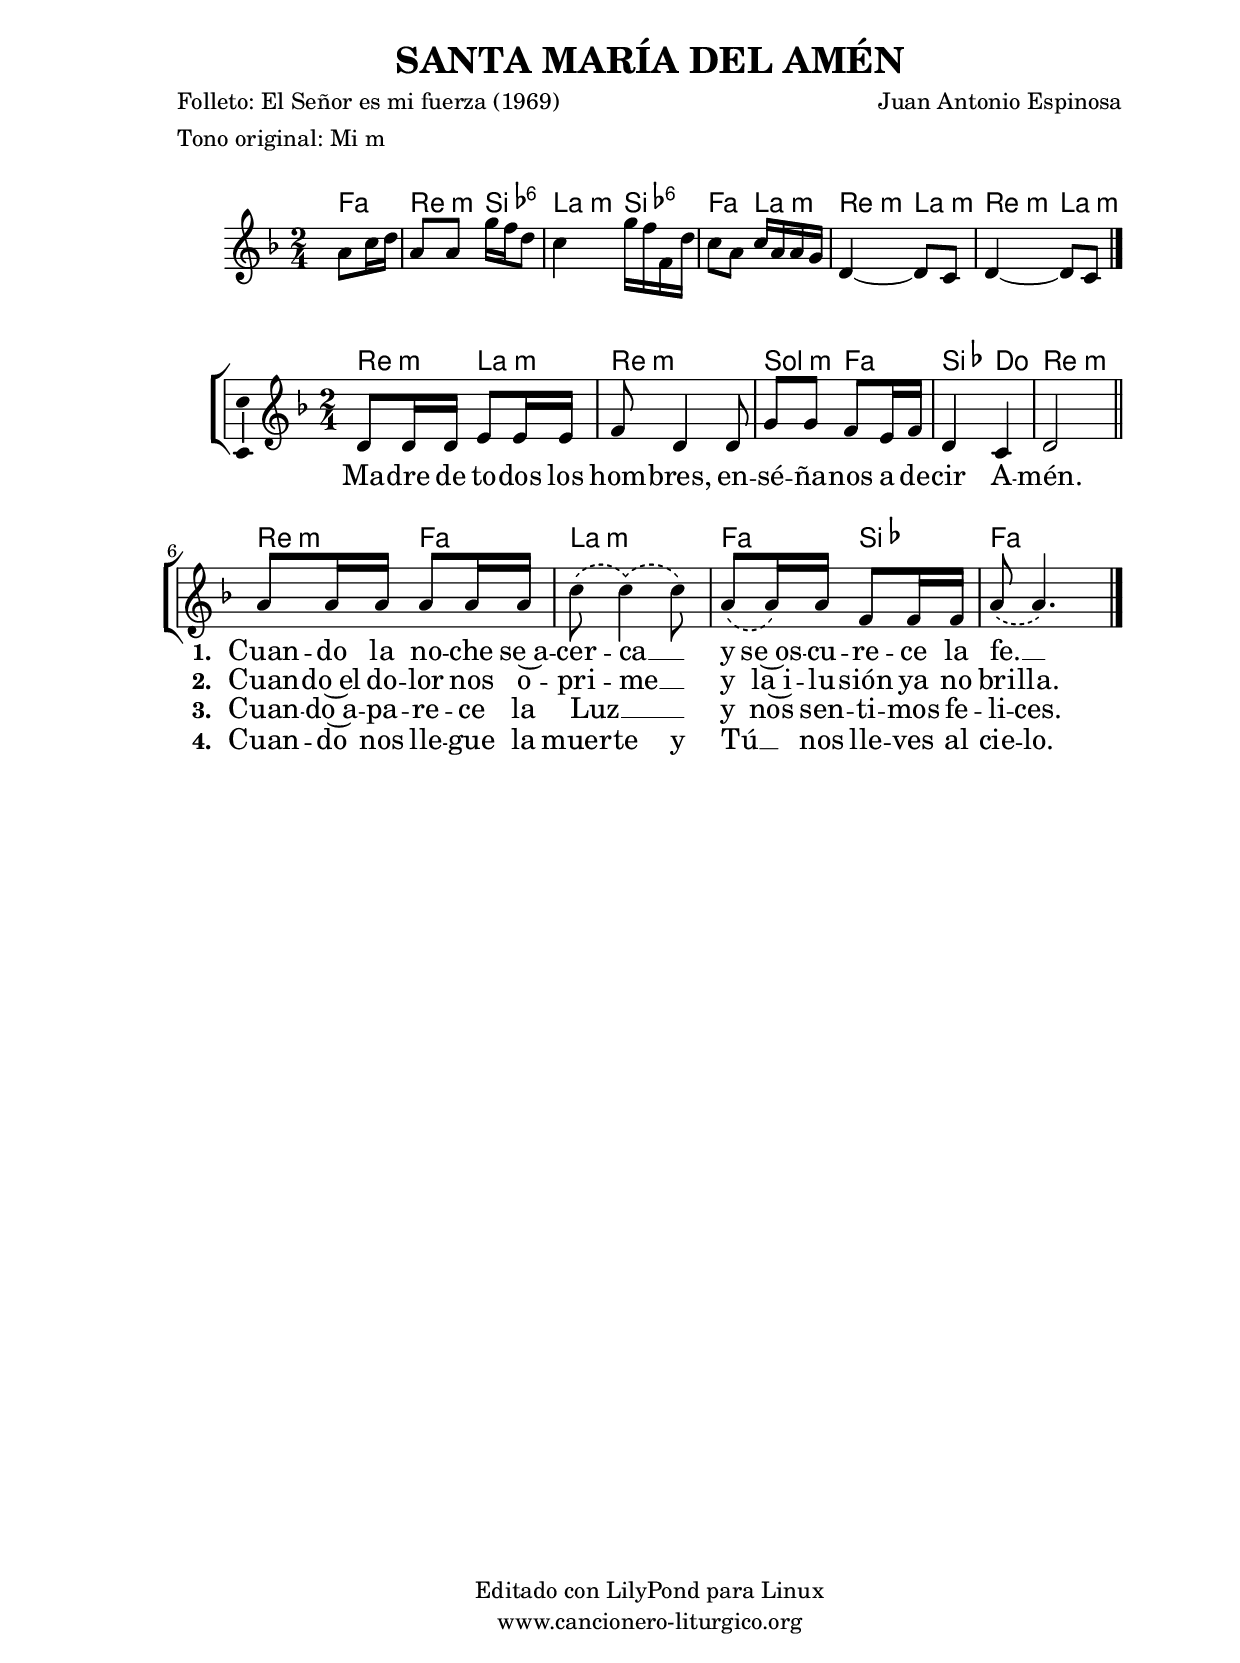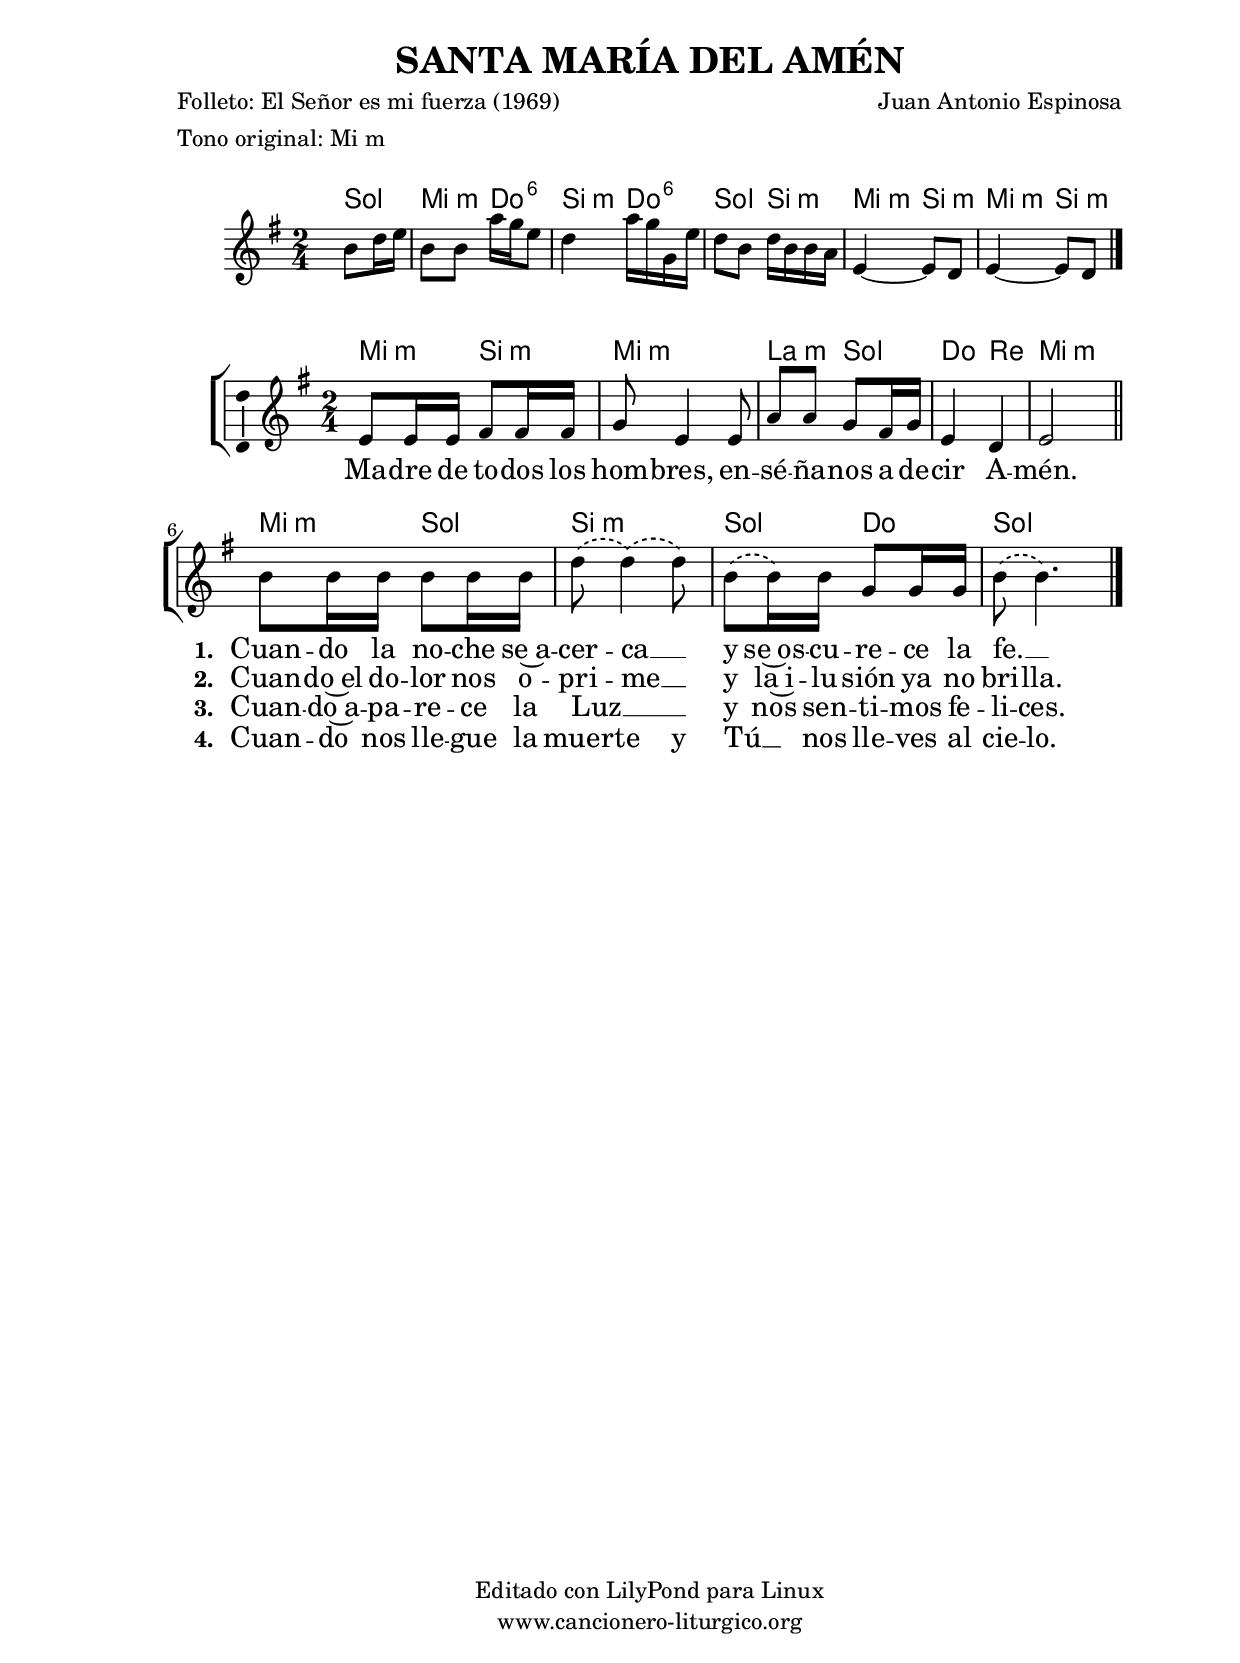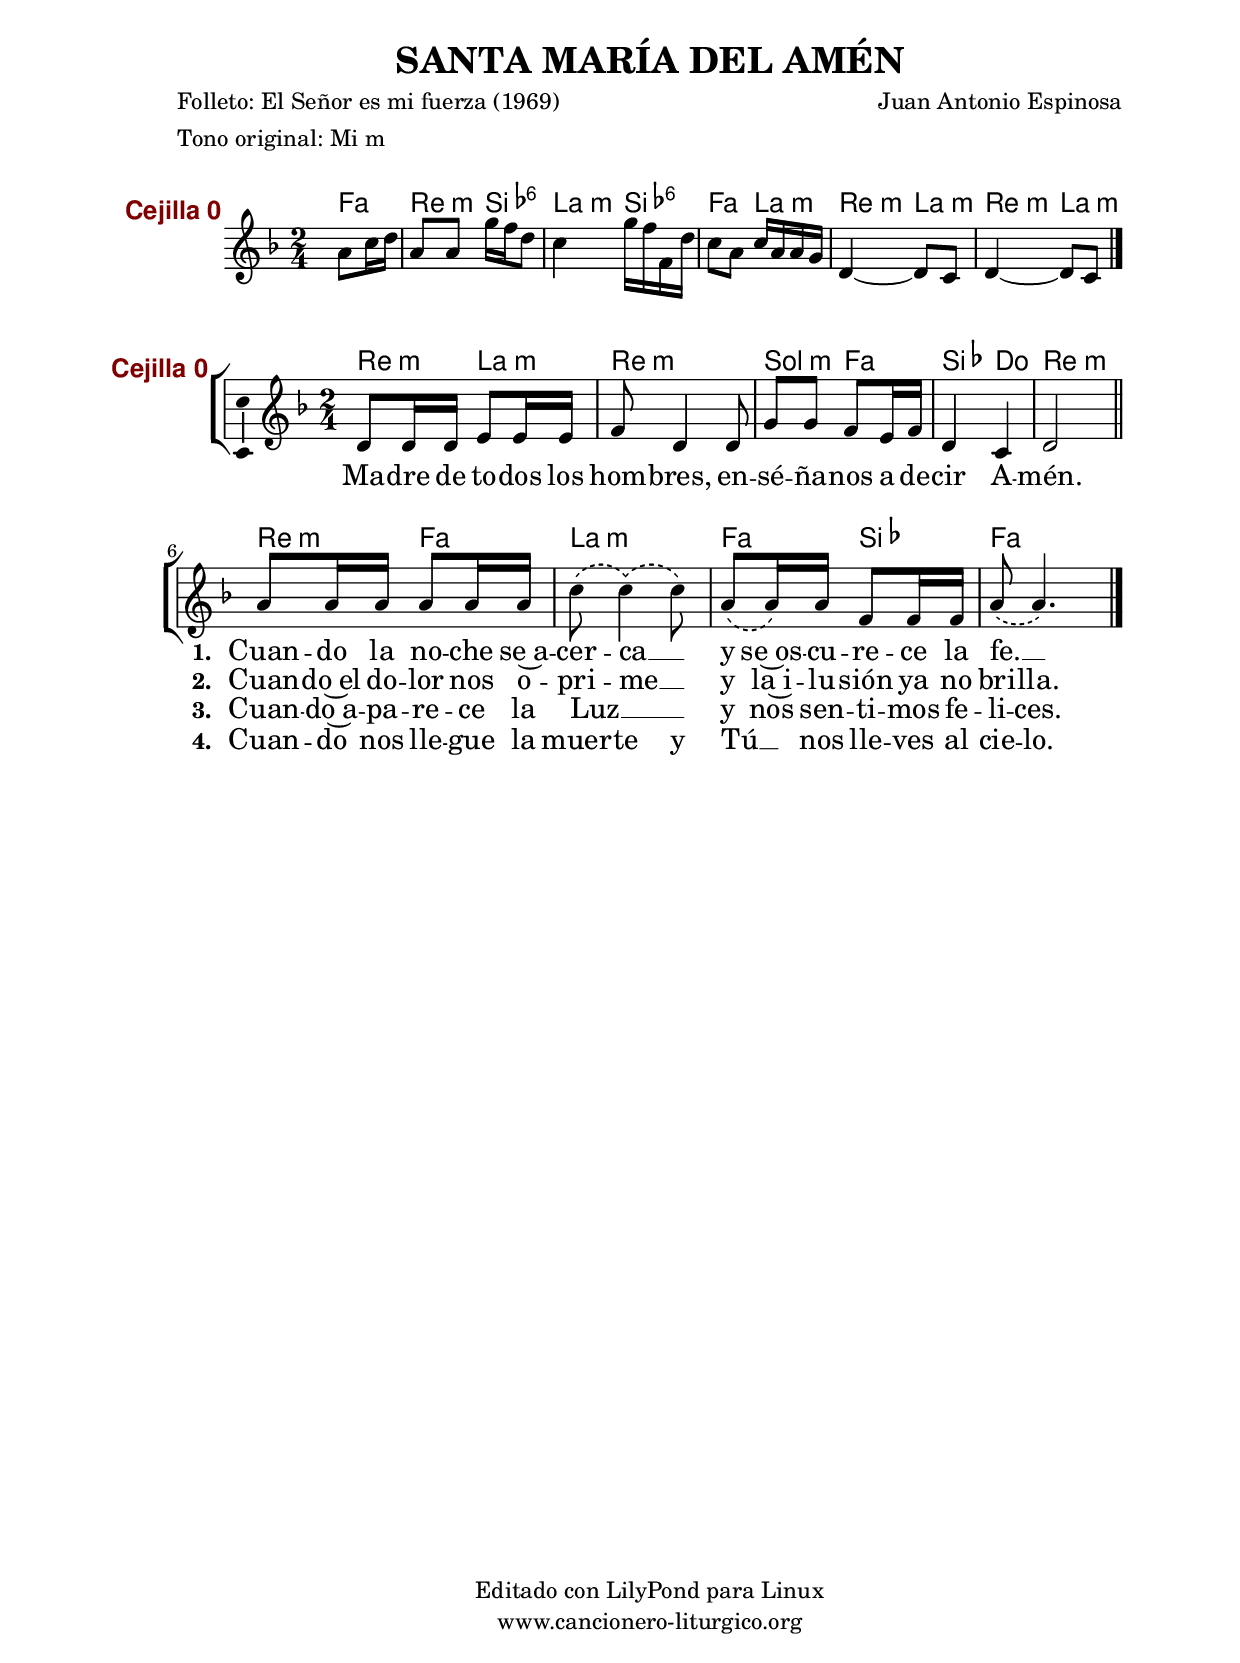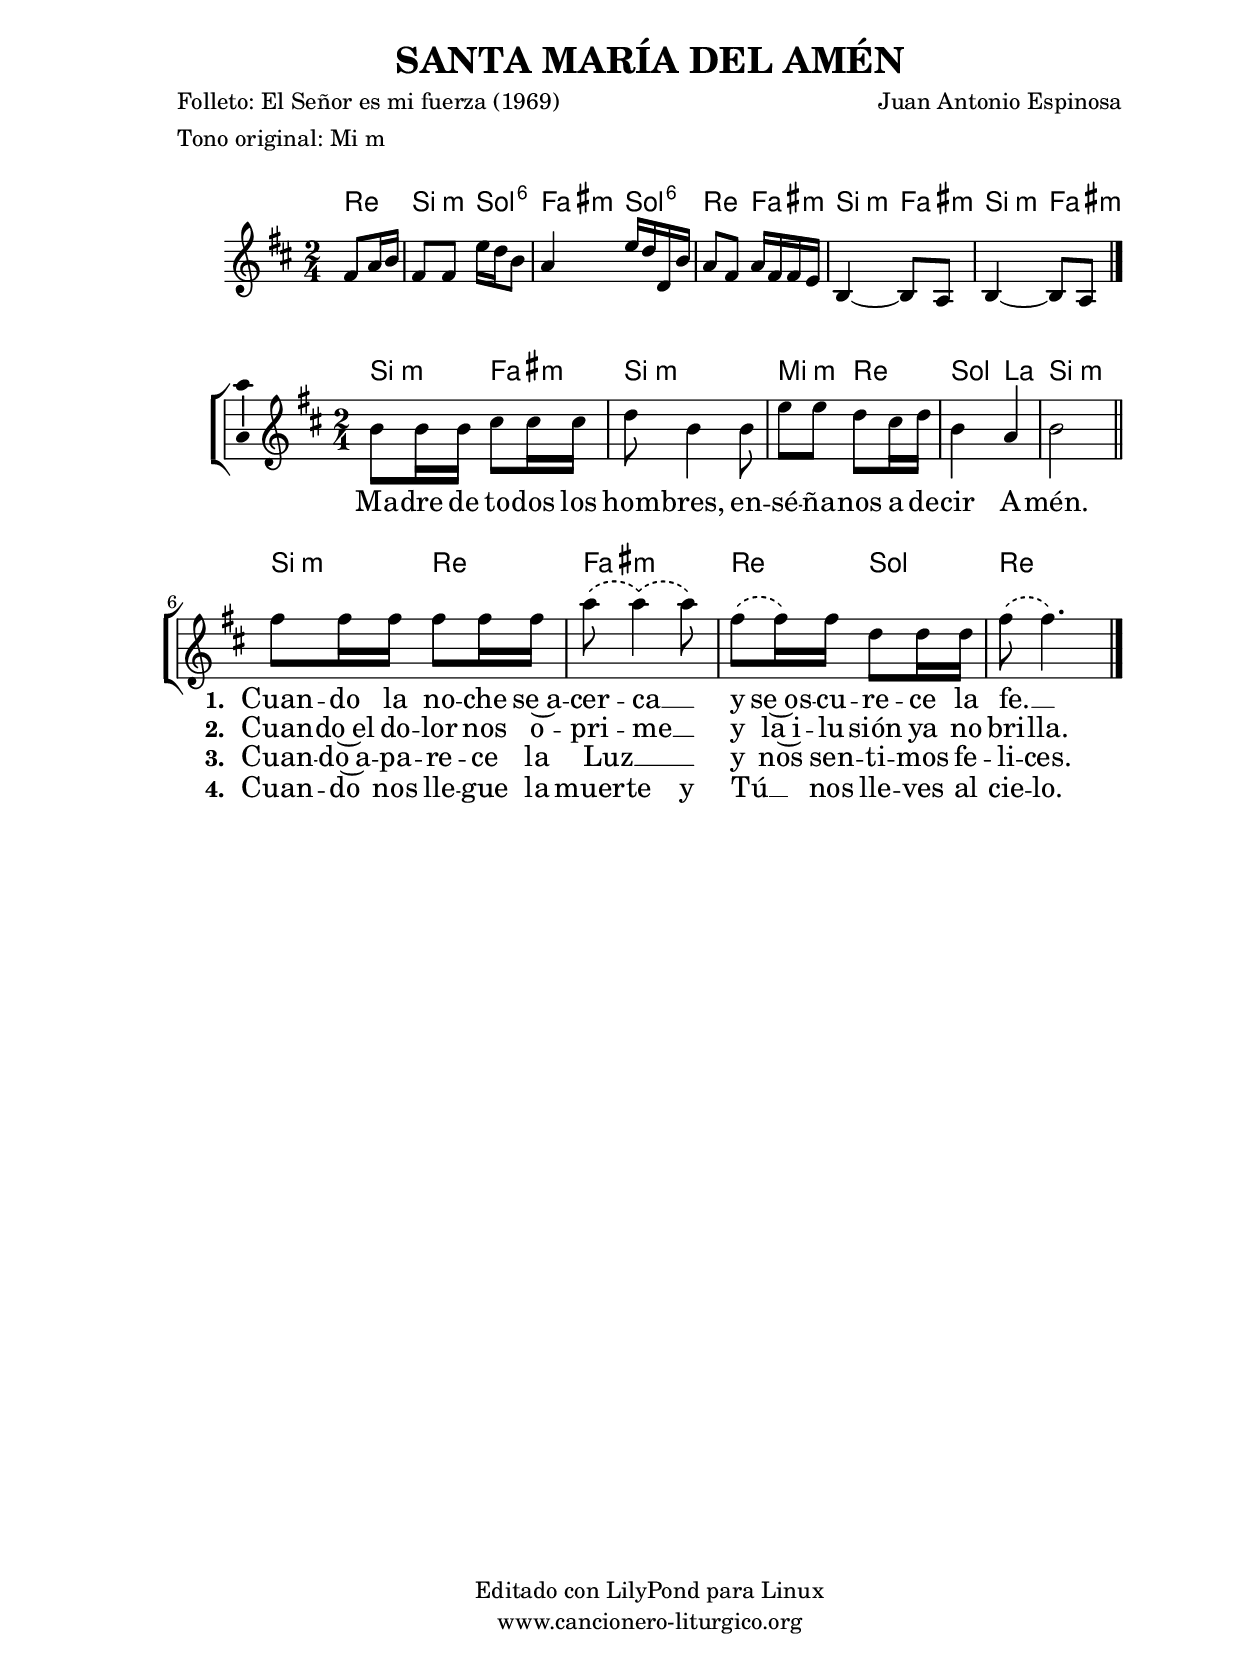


%versión de lilypond para la que se ha escrito esta partitura:
\version "2.16.0"

	%Tamaño papel
	#(set-default-paper-size "a4")
	%Tamaño partitura
	#(set-global-staff-size 20)
	%No responde al pulsar sobre una nota
	#(ly:set-option 'point-and-click #f)

%parámetros del encabezamiento:
\header {
	title = "SANTA MARÍA DEL AMÉN"
	subtitle = ""
	composer = "Juan Antonio Espinosa"
	poet = "Folleto: El Señor es mi fuerza (1969)"
%%%	poet = "Folleto: Madre nuestra (1972)"
	meter = "Tono original: Mi m"
	arranger = ""
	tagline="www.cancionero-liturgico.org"
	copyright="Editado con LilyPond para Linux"
	tiempo = ""
	usos = "Virgen"
	letra = ""
	}

%parámetros asociados al papel:
\paper  {
	oddHeaderMarkup = \markup {\fill-line { \on-the-fly #not-first-page \fromproperty #'header:title \on-the-fly #not-first-page \fromproperty #'header:composer }}
	evenHeaderMarkup = \markup {\fill-line { \fromproperty #'header:composer \fromproperty #'header:title }}
	#(set-paper-size "a4")
	print-page-number = ##f
	first-page-number = 1
	print-first-page-number = ##f
%	head-separation = 3.0 \cm
	top-margin = 2.0 \cm
	bottom-margin = 0.5\cm
%%%	bottom-margin = -2.0\cm
	left-margin = 3.0 \cm
	line-width = 16.0 \cm 
	indent = 8\mm
	interscoreline = 2.\mm
	between-system-space = 15\mm
%	para que las partituras no llenen la hoja:
	ragged-bottom = ##t
%	idem para la última hoja:
	ragged-last-bottom = ##f
%	para que las partituras llenen el ancho del papel:
	ragged-last = ##f
	after-title-space = 2.5 \cm
%page-count=1
%system-count=8

	%Flexible Vertical Spacing
%	markup-markup-spacing =
%	#'((basic-distance . 15) (minimum-distance . 15) (padding . 3))
	markup-system-spacing =
	#'((basic-distance . 15) (minimum-distance . 15) (padding . 3))
	system-system-spacing =
	#'((basic-distance . 15) (minimum-distance . 15) (padding . 3))
	score-system-spacing =
	#'((basic-distance . 15) (minimum-distance . 15) (padding . 5))
%	top-system-spacing = % header
%	#'((basic-distance . 8) (minimum-distance . 0) (padding . 0))
%	top-markup-spacing =
%	#'((basic-distance . 20) (minimum-distance . 20) (padding . 0))
	last-bottom-spacing = % footer
	#'((basic-distance . 5) (minimum-distance . 5) (padding . 0))
%	score-markup-spacing =
%	#'((basic-distance . 16) (minimum-distance . 13) (padding . 0))

	}


%parámetros que afectan a toda la partitura:
global =  {
	%clave de sol (G):
	\clef G
	%armadura:
	\transpose e d
	\key e \minor
	\tempo 4=80
	\set Score.tempoHideNote = ##t
	}


acordesintro = {
	\italianChords
	\chordmode {
	\transpose e d
{

s4 g4 e4:m c:6 b:m c:6
g b:m e:m b:m e:m b:m

}
}
}

melodiaintro = 

	\transpose e d
{
	\relative c''{
	\time 2/4

s4 b8 d16 e
b8 b a'16 g e8
d4 a'16 g g, e'
d8 b d16 b b a
e4~e8 d
e4~e8 d

\bar "|."
}
}

acordes = {
	\italianChords
	\chordmode {
	\transpose e d
	\transpose c d
{
d4:m a:m d:m s g:m f bes c d:m s

d4:m f a:m s f bes f s
}
	}
}

melodia = 
	\transpose e d
	\transpose c d
{
	\relative c{
	\time 2/4
%%%	\partial 4*1

\phrasingSlurDashed

d'8 d16 d e8 e16 e
f8 d4 d8
g g f e16 f
d4 c
d2

\break
\bar "||"

a'8 a16 a a8 a16 a
c8 \(c4\) \(c8\)
a8 \(a16\) a f8 f16 f
a8 \(
a4.\)

\bar "|."

	}
	}


texto = \lyricmode {
Ma -- dre de to -- dos los hom -- bres,
en -- sé -- ña -- nos a de -- cir
A -- mén.

\set stanza =#"1. " Cuan -- do la no -- che se~a -- cer -- ca __ _
y se~os -- cu -- re -- ce la fe. __ _
	}

textodos = \lyricmode {
\skip1 \skip1 \skip1 \skip1 \skip1 \skip1
\skip1 \skip1 \skip1 \skip1 \skip1 \skip1
\skip1 \skip1 \skip1 \skip1 \skip1

\set stanza =#"2. " Cuan -- do~el do -- lor nos o -- pri -- me __ _
y la~i -- lu -- sión ya no bri -- lla.
	}

textotres = \lyricmode {
\skip1 \skip1 \skip1 \skip1 \skip1 \skip1
\skip1 \skip1 \skip1 \skip1 \skip1 \skip1
\skip1 \skip1 \skip1 \skip1 \skip1

\set stanza =#"3. " Cuan -- do~a -- pa -- re -- ce la Luz __ _ _
y nos sen -- ti -- mos fe -- li -- ces.
	}

textocuatro = \lyricmode {
\skip1 \skip1 \skip1 \skip1 \skip1 \skip1
\skip1 \skip1 \skip1 \skip1 \skip1 \skip1
\skip1 \skip1 \skip1 \skip1 \skip1

\set stanza =#"4. " Cuan -- do nos lle -- gue la muer -- te y
Tú __ _ nos lle -- ves al cie -- lo.
	}


acordesintroStaff = \context ChordNames = acordesintroStaff <<
	\set chordChanges = ##t
	\acordesintro
	>>

acordesStaff = \context ChordNames = acordesStaff <<
	\set chordChanges = ##t
	\acordes
	>>


%%%%%%%%%%%%%%%%%%%%%%%%%%%%%%%%%%% CEJILLA %%%%%%%%%%%%%%%%%%%%%%%%%%%%%%%%%%%
acordesintrocejilla = {
%%%	\override ChordNames.ChordName #'font-size = #-1
%%%	\override ChordNames.ChordName #'font-series = #'bold
	\transpose c c {
		\acordesintro
		}
	}

acordesintrocejillaStaff = \context ChordNames = acordesintrocejillaStaff <<
	\set Staff.instrumentName = \markup \with-color #darkred \larger \bold \sans "Cejilla 0"
	\set chordChanges = ##t
	\acordesintrocejilla
	>>
acordescejilla = {
%%%	\override ChordNames.ChordName #'font-size = #-1
%%%	\override ChordNames.ChordName #'font-series = #'bold
	\transpose c c {
		\acordes
		}
	}

acordescejillaStaff = \context ChordNames = acordescejillaStaff <<
	\set Staff.instrumentName = \markup \with-color #darkred \larger \bold \sans "Cejilla 0"
	\set chordChanges = ##t
	\acordescejilla
	>>
%%%%%%%%%%%%%%%%%%%%%%%%%%%%%%%%%%% CEJILLA %%%%%%%%%%%%%%%%%%%%%%%%%%%%%%%%%%%


vozintroStaff = \context Voice = vozintroStaff
<<
	\override Staff.StaffSymbol #'staff-space = #(magstep -0.35)
	\set Staff.midiInstrument = #"english horn"
	\set Staff.midiMinimumVolume = #0.7
	\set Staff.midiMaximumVolume = #0.9
	\global
	\melodiaintro
	>>

vozStaff = \context Voice = vozStaff
\with {\consists "Ambitus_engraver"}
<<
%	\set Staff.instrumentName = ""
%	\set Staff.shortInstrumentName = ""
%	\set Staff.midiInstrument = #"clarinet"
%	\set Staff.midiInstrument = #"cello"
%	\set Staff.midiInstrument = #"flute"
	\set Staff.midiInstrument = #"electric guitar (jazz)"
%	\set Staff.midiInstrument = #"english horn"
%	\set Staff.midiInstrument = #"violin"
%	\set Staff.midiInstrument = #"glockenspiel"
	\set Staff.midiMinimumVolume = #0.7
	\set Staff.midiMaximumVolume = #0.9
	\global
	\melodia
	>>

textoStaff = \context Lyrics = textoStaff <<
	\lyricsto vozStaff \texto
	>>

textodosStaff = \context Lyrics = textodosStaff <<
	\lyricsto vozStaff \textodos
	>>

textotresStaff = \context Lyrics = textotresStaff <<
	\lyricsto vozStaff \textotres
	>>

textocuatroStaff = \context Lyrics = textocuatroStaff <<
	\lyricsto vozStaff \textocuatro
	>>

\book {
	\score {
		\context ChoirStaff {
%			\override StaffGroup.SystemStartBracket #'collapse-height = #1
%			\override Score.SystemStartBar #'collapse-height = #1
			<<
			\acordesintroStaff
			\vozintroStaff
			>>
			}
		\layout {
	    		\context {
				\Lyrics
				\override LyricText #'font-size = #2
				}
	   		 \context {
				\Score
				\override StaffSymbol #'staff-space = #(magstep +3)
				}
			}
		}
	\score {
		\context ChoirStaff {
			\override StaffGroup.SystemStartBracket #'collapse-height = #1
			\override Score.SystemStartBar #'collapse-height = #1
			<<
			\acordesStaff
			\vozStaff
			\textoStaff
			\textodosStaff
			\textotresStaff
			\textocuatroStaff
			>>
			}
		\layout {
system-count=2
	    		\context {
				\Lyrics
				\override LyricText #'font-size = #2
				}
	   		 \context {
				\Score
				\override StaffSymbol #'staff-space = #(magstep +3)
				}
			}
		}
	\score {
		\unfoldRepeats
		\context ChoirStaff {
			<<
			\acordesintroStaff
			\vozintroStaff
			>>
			<<
			\acordesStaff
			\vozStaff
			>>
			}
		\midi {
	  		\context {
	  			\Score
				tempoWholesPerMinute = #(ly:make-moment 70 4)
				}
			}
		}
	}


%Partitura para guitarra
#(define output-suffix "G")
\book {
	\score {
		\context ChoirStaff {
%			\override StaffGroup.SystemStartBracket #'collapse-height = #1
%			\override Score.SystemStartBar #'collapse-height = #1
			<<
			\acordesintrocejillaStaff
			\vozintroStaff
			>>
			}
		\layout {
%%%%%%%%%%%%%%%%%%%%%%%%%%%%%%%%%%% CEJILLA %%%%%%%%%%%%%%%%%%%%%%%%%%%%%%%%%%%
			\context {
				\ChordNames \consists Instrument_name_engraver
				}
%%%%%%%%%%%%%%%%%%%%%%%%%%%%%%%%%%% CEJILLA %%%%%%%%%%%%%%%%%%%%%%%%%%%%%%%%%%%
	    		\context {
				\Lyrics
				\override LyricText #'font-size = #2
				}
	   		 \context {
				\Score
				\override StaffSymbol #'staff-space = #(magstep +3)
				}
			}
		}
	\score {
		\context ChoirStaff {
			\override StaffGroup.SystemStartBracket #'collapse-height = #1
			\override Score.SystemStartBar #'collapse-height = #1
			<<
			\acordescejillaStaff
			\vozStaff
			\textoStaff
			\textodosStaff
			\textotresStaff
			\textocuatroStaff
			>>
			}
		\layout {
system-count=2
%%%%%%%%%%%%%%%%%%%%%%%%%%%%%%%%%%% CEJILLA %%%%%%%%%%%%%%%%%%%%%%%%%%%%%%%%%%%
			\context {
				\ChordNames \consists Instrument_name_engraver
				}
%%%%%%%%%%%%%%%%%%%%%%%%%%%%%%%%%%% CEJILLA %%%%%%%%%%%%%%%%%%%%%%%%%%%%%%%%%%%
	    		\context {
				\Lyrics
				\override LyricText #'font-size = #2
				}
	   		 \context {
				\Score
				\override StaffSymbol #'staff-space = #(magstep +3)
				}
			}
		}
	}


#(define output-suffix "C")
\book {
	\score {
		\context ChoirStaff {
%			\override StaffGroup.SystemStartBracket #'collapse-height = #1
%			\override Score.SystemStartBar #'collapse-height = #1
\transpose c d
			<<
			\acordesintroStaff
			\vozintroStaff
			>>
			}
		\layout {
	    		\context {
				\Lyrics
				\override LyricText #'font-size = #2
				}
	   		 \context {
				\Score
				\override StaffSymbol #'staff-space = #(magstep +3)
				}
			}
		}
	\score {
		\context ChoirStaff {
			\override StaffGroup.SystemStartBracket #'collapse-height = #1
			\override Score.SystemStartBar #'collapse-height = #1
\transpose c d
			<<
			\acordesStaff
			\vozStaff
			\textoStaff
			\textodosStaff
			\textotresStaff
			\textocuatroStaff
			>>
			}
		\layout {
system-count=2
	    		\context {
				\Lyrics
				\override LyricText #'font-size = #2
				}
	   		 \context {
				\Score
				\override StaffSymbol #'staff-space = #(magstep +3)
				}
			}
		}
	}


#(define output-suffix "S")
\book {
	\score {
		\context ChoirStaff {
%			\override StaffGroup.SystemStartBracket #'collapse-height = #1
%			\override Score.SystemStartBar #'collapse-height = #1
\transpose c a,
			<<
			\acordesintroStaff
			\vozintroStaff
			>>
			}
		\layout {
	    		\context {
				\Lyrics
				\override LyricText #'font-size = #2
				}
	   		 \context {
				\Score
				\override StaffSymbol #'staff-space = #(magstep +3)
				}
			}
		}
	\score {
		\context ChoirStaff {
			\override StaffGroup.SystemStartBracket #'collapse-height = #1
			\override Score.SystemStartBar #'collapse-height = #1
\transpose c a
			<<
			\acordesStaff
			\vozStaff
			\textoStaff
			\textodosStaff
			\textotresStaff
			\textocuatroStaff
			>>
			}
		\layout {
system-count=2
	    		\context {
				\Lyrics
				\override LyricText #'font-size = #2
				}
	   		 \context {
				\Score
				\override StaffSymbol #'staff-space = #(magstep +3)
				}
			}
		}
	}


